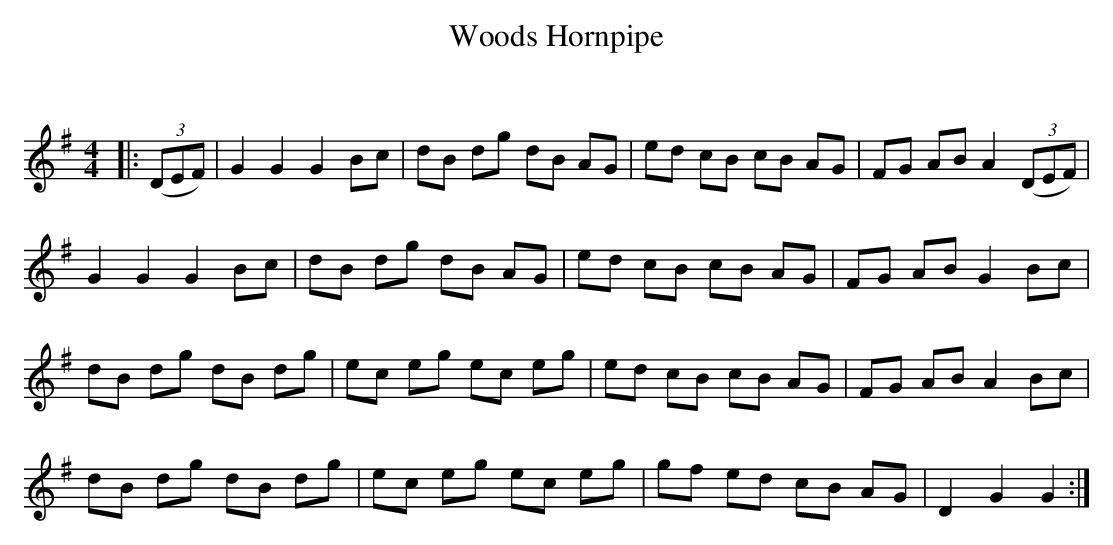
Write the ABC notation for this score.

X:1
T: Woods Hornpipe
C:
Q: 232
K:G
M:4/4
L:1/8
|:((3DEF) |G2 G2 G2 Bc|dB dg dB AG|ed cB cB AG|FG AB A2 ((3DEF) |
G2 G2 G2 Bc|dB dg dB AG|ed cB cB AG|FG AB G2 Bc|
dB dg dB dg|ec eg ec eg|ed cB cB AG|FG AB A2 Bc|
dB dg dB dg|ec eg ec eg|gf ed cB AG|D2 G2 G2:|
